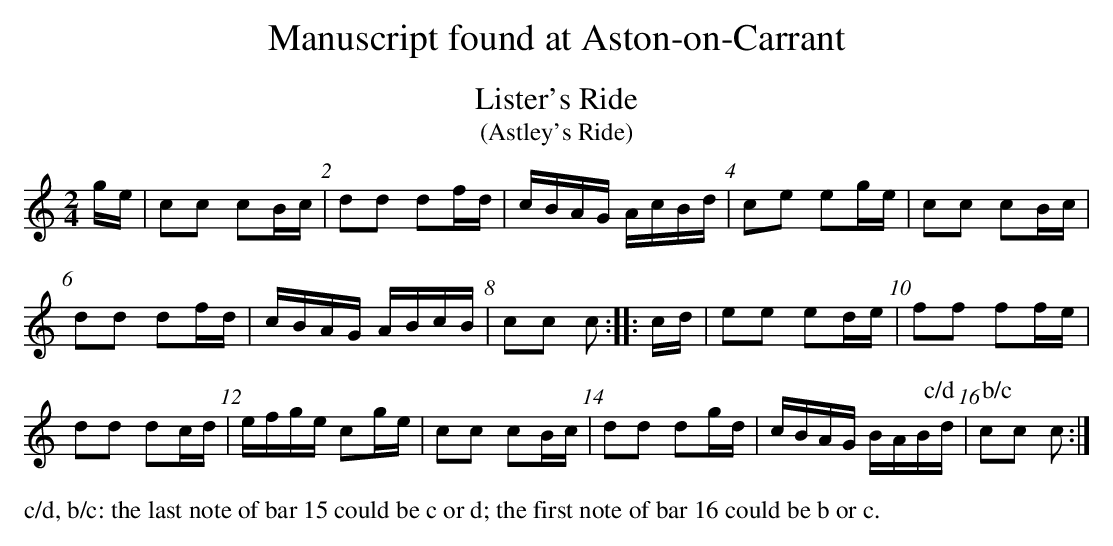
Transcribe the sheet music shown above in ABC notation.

X:1
T:Lister's Ride
T:(Astley's Ride)
M:2/4
L:1/16
K:C
ge | c2c2 c2Bc | d2d2 d2fd | cBAG AcBd | c2e2 e2ge |\
c2c2 c2Bc  |
d2d2 d2fd | cBAG ABcB | c2c2 c2 :|\
|: cd | e2e2 e2de | f2f2 f2fe |
 d2d2 d2cd | efge c2ge | \
c2c2 c2Bc | d2d2 d2gd | cBAG BAB"@ -15,15c/d"d | "@ -3,18b/c"c2c2 c2 :|
